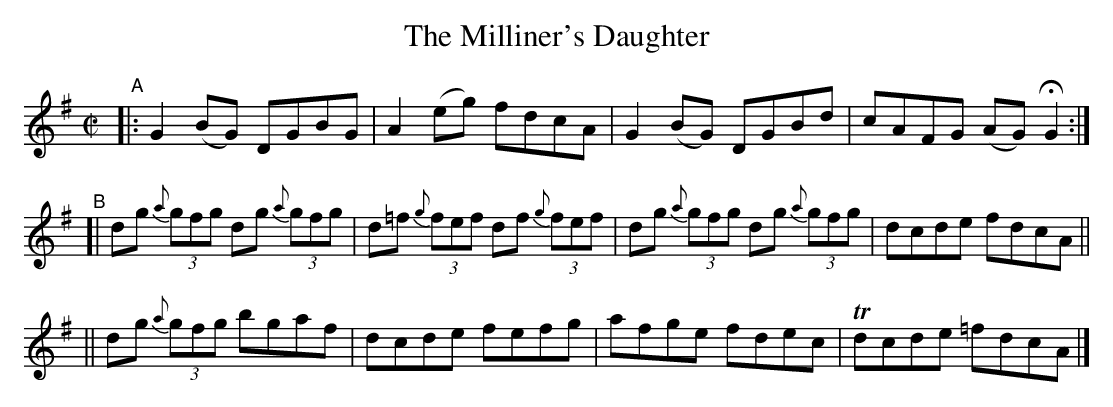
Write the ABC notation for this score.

X:1
T: The Milliner's Daughter
M: C|
L: 1/8
K: G
"^A"\
|: G2 (BG) DGBG | A2(eg) fdcA | G2(BG) DGBd | cAFG (AG)HG2 :|
"^B"\
[| dg (3{a}gfg dg (3{a}gfg | d=f (3{g}fef df (3{g}fef | dg (3{a}gfg dg (3{a}gfg | dcde fdcA ||
|| dg (3{a}gfg bgaf | dcde fefg | afge fdec | Tdcde =fdcA |]
